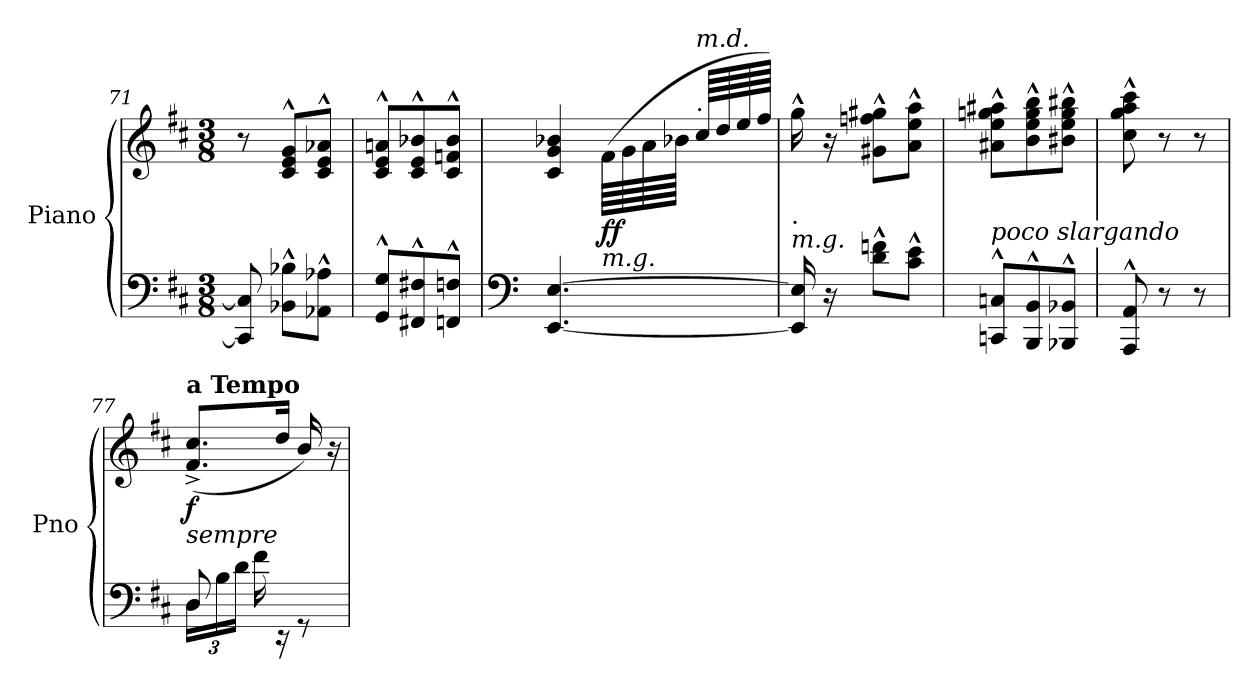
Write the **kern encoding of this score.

**kern	**kern	**dynam
*part1	*part1	*part1
*staff2	*staff1	*staff1/2
*I"Piano	*	*
*I'Pno	*	*
*clefF4	*clefG2	*
*k[f#c#]	*k[f#c#]	*
*M3/8	*M3/8	*
=71	=71	=71
8CC#/] 8C#/]	8r	.
8BB-X\^^ 8B-X\^^L	8c#/^^ 8e/^^ 8g/^^L	.
8AA-X\^^ 8A-X\^^J	8c#/^^ 8e/^^ 8a-X/^^J	.
=72	=72	=72
8GG/^^ 8G/^^L	8c#/^^ 8e/^^ 8an/^^L	.
8FF#X/^^ 8F#X/^^	8c#/^^ 8e/^^ 8b-X/^^	.
8FFn/^^ 8Fn/^^J	8c#/^^ 8fn/^^ 8b-/^^J	.
!!LO:LB:g=z
=73	=73	=73
*clefF4	*	*
[4.EE/ [4.E/	4c#/ 4g/ 4b-X/	.
!	!LO:TX:b:i:t=m.g.	!
!	!	!LO:DY:b
.	(64f#\LLLL	ff
.	64g\	.
.	64a\	.
.	64b-X\JJJJ	.
!	!LO:TX:a:i:t=m.d.	!
!	!LO:TX:a:t=.	!
.	64cc#/LLLL	.
.	64dd/	.
.	64ee/	.
.	64ff#/JJJJ)	.
=74	=74	=74
!LO:TX:a:i:t=m.g.	!	!
!LO:TX:a:t=.	!	!
16EE/] 16E/]	16gg^^\	.
16r	16r	.
8d\^^ 8fn\^^L	8g#X\^^ 8ffn\^^ 8gg#X\^^L	.
8c#\^^ 8e\^^J	8a\^^ 8ee\^^ 8aa\^^J	.
=75	=75	=75
*	*MM112	*
!LO:TX:a:i:t=poco slargando	!	!
8CCn/^^ 8Cn/^^L	8a#X\^^ 8ee\^^ 8ggn\^^ 8aa#X\^^L	.
8BBB/^^ 8BB/^^	8b\^^ 8ee\^^ 8gg\^^ 8bb\^^	.
*	*MM108	*
8BBB-X/^^ 8BB-X/^^J	8b#X\^^ 8ee\^^ 8gg\^^ 8bb#X\^^J	.
=76	=76	=76
8AAA/^^ 8AA/^^	8cc#\^^ 8gg\^^ 8aa\^^ 8ccc#\^^	.
8r	8r	.
8r	8r	.
!!LO:PB:g=z
=77	=77	=77
*Xbrackettup	*	*
*	*MM120	*
*^	*	*
!	!	!LO:TX:a:B:t=a Tempo	!
!LO:TX:a:i:t=sempre	!	!	!
!	!	!	!LO:DY:b
24D\LL	8D/	(>8.f#/^ 8.cc#/^L	f
24B\	.	.	.
24d\JJ	.	.	.
16f#\	4ryy	.	.
16rEE	.	16dd/Jk	.
8rGG	.	16b/)	.
.	.	16r	.
*v	*v	*	*
=	=	=
*-	*-	*-
